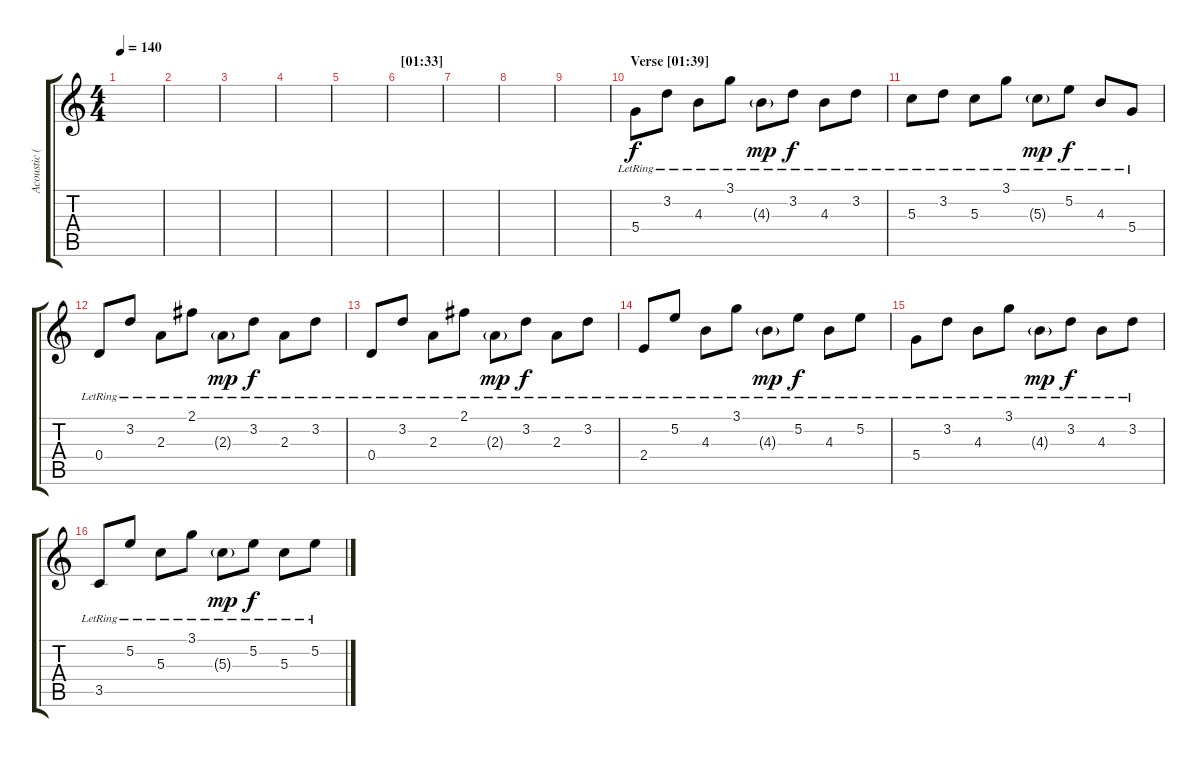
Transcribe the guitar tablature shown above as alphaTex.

\track ("Acoustic (Fingering)" "Acoustic (") {instrument acousticguitarsteel}
\staff {score tabs}
\tuning (E4 B3 G3 D3 A2 E2) {hide}
\ts (4 4)
\section ("" "")
\tempo 140
\clef g2
\ks c
|
|
|
\section ("" "")
|
|
\section ("" "[01:33]")
|
|
|
|
\section ("" "Verse [01:39]")
5.4{lr}.8 3.2{lr}.8 4.3{lr}.8 3.1{lr}.8 4.3{g lr}.8{dy mp} 3.2{lr}.8{dy f} 4.3{lr}.8 3.2{lr}.8 |
5.3{lr}.8 3.2{lr}.8 5.3{lr}.8 3.1{lr}.8 5.3{g lr}.8{dy mp} 5.2{lr}.8{dy f} 4.3{lr}.8 5.4{lr}.8 |
0.4{lr}.8 3.2{lr}.8 2.3{lr}.8 2.1{lr}.8 2.3{g lr}.8{dy mp} 3.2{lr}.8{dy f} 2.3{lr}.8 3.2{lr}.8 |
0.4{lr}.8 3.2{lr}.8 2.3{lr}.8 2.1{lr}.8 2.3{g lr}.8{dy mp} 3.2{lr}.8{dy f} 2.3{lr}.8 3.2{lr}.8 |
\section ("" "")
2.4{lr}.8 5.2{lr}.8 4.3{lr}.8 3.1{lr}.8 4.3{g lr}.8{dy mp} 5.2{lr}.8{dy f} 4.3{lr}.8 5.2{lr}.8 |
5.4{lr}.8 3.2{lr}.8 4.3{lr}.8 3.1{lr}.8 4.3{g lr}.8{dy mp} 3.2{lr}.8{dy f} 4.3{lr}.8 3.2{lr}.8 |
3.5{lr}.8 5.2{lr}.8 5.3{lr}.8 3.1{lr}.8 5.3{g lr}.8{dy mp} 5.2{lr}.8{dy f} 5.3{lr}.8 5.2{lr}.8
